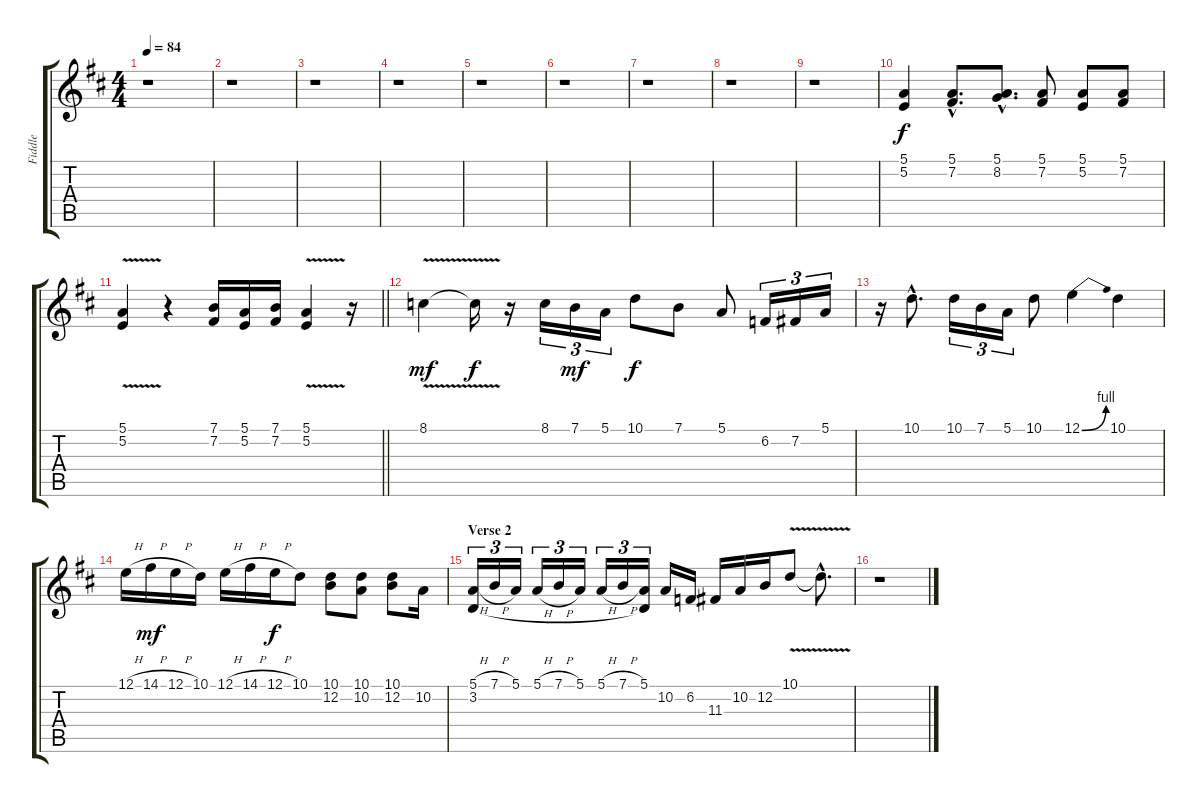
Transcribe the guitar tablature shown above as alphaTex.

\track ("Fiddle" "Fiddle") {instrument fiddle}
\staff {score tabs}
\tuning (E4 B3 G3 D3 A2 E2) {hide}
\ts (4 4)
\tempo 84
\clef g2
\ks d
r.1{dy f} |
r.1 |
r.1 |
r.1 |
r.1 |
r.1 |
r.1 |
r.1 |
r.1{volume 11} |
(5.1 5.2).4 (5.1{hac} 7.2{hac}).8{d} (5.1{hac} 8.2{hac}).8{d} (5.1 7.2).8 (5.1 5.2).8 (5.1 7.2).8 |
\barLineRight lightlight
(5.1 5.2{v}).4 r.4 (7.1 7.2).16 (5.1 5.2).16 (7.1 7.2).16 (5.1{v} 5.2).4 r.16 |
8.1{v}.4{dy mf} 8.1{t}.16{dy f} r.16 8.1.16{tu (3 2)} 7.1.16{tu (3 2) dy mf} 5.1.16{tu (3 2)} 10.1.8{dy f} 7.1.8 5.1.8 6.2.16{tu (3 2)} 7.2.16{tu (3 2)} 5.1.16{tu (3 2)} |
r.16 10.1{hac}.8{d} 10.1.16{tu (3 2)} 7.1.16{tu (3 2)} 5.1.16{tu (3 2)} 10.1.8 12.1{be (bend 0 0 60 4)}.4 10.1.4 |
12.1{h}.16 14.1{h}.16{dy mf} 12.1{h}.16 10.1.16 12.1{h}.16 14.1{h}.16 12.1{h}.16{dy f} 10.1.8 (10.1 12.2).8 (10.1 10.2).8 (10.1 12.2).8 10.2.16 |
\section ("" "Verse 2")
(5.1{h} 3.2).16{tu (3 2)} 7.1{h}.16{tu (3 2)} 5.1.16{tu (3 2)} 5.1{h}.16{tu (3 2)} 7.1{h}.16{tu (3 2)} 5.1.16{tu (3 2)} 5.1{h}.16{tu (3 2)} 7.1{h}.16{tu (3 2)} (5.1 3.2{t}).16{tu (3 2)} 10.2.16 6.2.16 11.3.16 10.2.16 12.2.16 10.1{v}.8 10.1{hac t}.8{d} |
r.1
